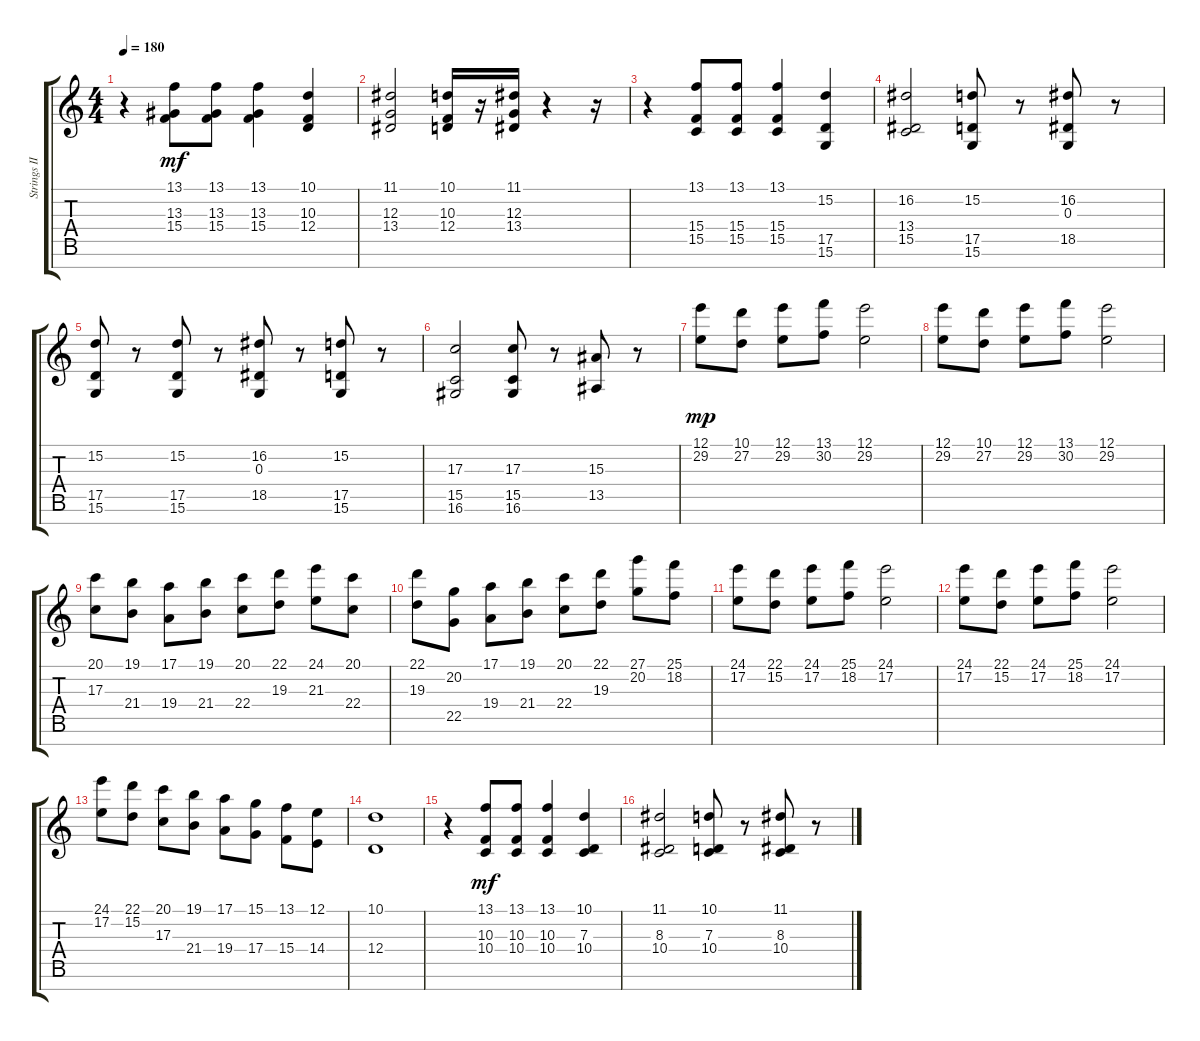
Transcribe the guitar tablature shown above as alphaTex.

\track ("Strings II" "Strings II") {instrument stringensemble2}
\staff {score tabs}
\tuning (E4 B3 G3 D3 A2 E2 B1) {hide}
\ts (4 4)
\tempo 180
\clef g2
\ks c
r.4{dy mf} (13.1 13.3 15.4).8 (13.1 13.3 15.4).8 (13.1 13.3 15.4).4 (10.1 10.3 12.4).4 |
(11.1 12.3 13.4).2 (10.1 10.3 12.4).16 r.16 (11.1 12.3 13.4).16 r.4 r.16 |
r.4 (13.1 15.4 15.5).8 (13.1 15.4 15.5).8 (13.1 15.4 15.5).4 (15.2 17.5 15.6).4 |
(16.2 13.4 15.5).2 (15.2 17.5 15.6).8 r.8 (16.2 0.3 18.5).8 r.8 |
(15.2 17.5 15.6).8 r.8 (15.2 17.5 15.6).8 r.8 (16.2 0.3 18.5).8 r.8 (15.2 17.5 15.6).8 r.8 |
(17.3 15.5 16.6).2 (17.3 15.5 16.6).8 r.8 (15.3 13.5).8 r.8 |
(12.1 29.2).8{dy mp} (10.1 27.2).8 (12.1 29.2).8 (13.1 30.2).8 (12.1 29.2).2 |
(12.1 29.2).8 (10.1 27.2).8 (12.1 29.2).8 (13.1 30.2).8 (12.1 29.2).2 |
(20.1 17.3).8 (19.1 21.4).8 (17.1 19.4).8 (19.1 21.4).8 (20.1 22.4).8 (22.1 19.3).8 (24.1 21.3).8 (20.1 22.4).8 |
(22.1 19.3).8 (20.2 22.5).8 (17.1 19.4).8 (19.1 21.4).8 (20.1 22.4).8 (22.1 19.3).8 (27.1 20.2).8 (25.1 18.2).8 |
(24.1 17.2).8 (22.1 15.2).8 (24.1 17.2).8 (25.1 18.2).8 (24.1 17.2).2 |
(24.1 17.2).8 (22.1 15.2).8 (24.1 17.2).8 (25.1 18.2).8 (24.1 17.2).2 |
(24.1 17.2).8 (22.1 15.2).8 (20.1 17.3).8 (19.1 21.4).8 (17.1 19.4).8 (15.1 17.4).8 (13.1 15.4).8 (12.1 14.4).8 |
(10.1 12.4).1 |
r.4 (13.1 10.3 10.4).8{dy mf} (13.1 10.3 10.4).8 (13.1 10.3 10.4).4 (10.1 7.3 10.4).4 |
(11.1 8.3 10.4).2 (10.1 7.3 10.4).8 r.8 (11.1 8.3 10.4).8 r.8
